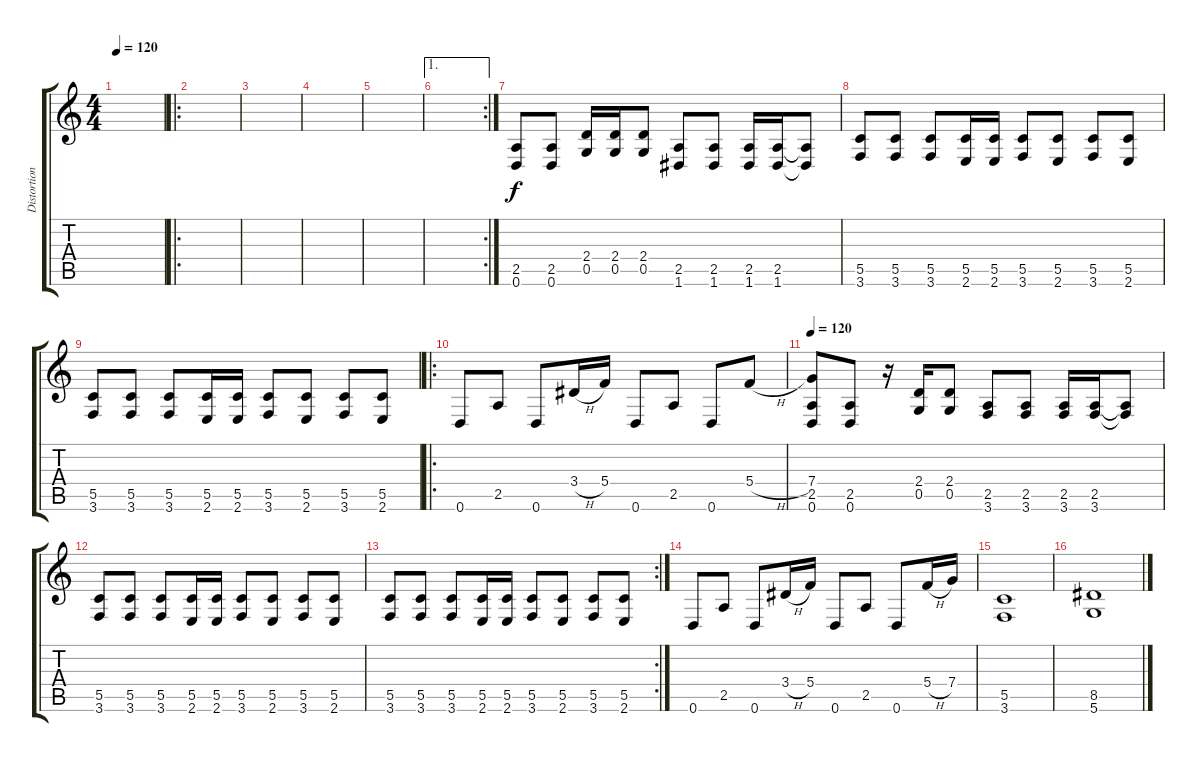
\track ("Distortion Guitar" "Distortion") {instrument distortionguitar}
\staff {score tabs}
\tuning (D4 A3 F3 C3 G2 D2) {hide}
\ts (4 4)
\tempo 120
\clef g2
\ks c
|
\ro
|
|
|
|
\ae 1
\rc 2
|
(2.5 0.6).8{instrument distortionguitar} (2.5 0.6).8 (2.4 0.5).16 (2.4 0.5).16 (2.4 0.5).8 (2.5 1.6).8 (2.5 1.6).8 (2.5 1.6).16 (2.5 1.6).16 (2.5{t} 1.6{t}).8 |
(5.5 3.6).8 (5.5 3.6).8 (5.5 3.6).8 (5.5 2.6).16 (5.5 2.6).16 (5.5 3.6).8 (5.5 2.6).8 (5.5 3.6).8 (5.5 2.6).8 |
(5.5 3.6).8 (5.5 3.6).8 (5.5 3.6).8 (5.5 2.6).16 (5.5 2.6).16 (5.5 3.6).8 (5.5 2.6).8 (5.5 3.6).8 (5.5 2.6).8 |
\ro
0.6.8 2.5.8 0.6.8 3.4{h}.16 5.4.16 0.6.8 2.5.8 0.6.8 5.4{h}.8 |
\tempo 120
(7.4 2.5 0.6).8 (2.5 0.6).8 r.16 (2.4 0.5).16 (2.4 0.5).8 (2.5 3.6).8 (2.5 3.6).8 (2.5 3.6).16 (2.5 3.6).16 (2.5{t} 3.6{t}).8 |
(5.5 3.6).8 (5.5 3.6).8 (5.5 3.6).8 (5.5 2.6).16 (5.5 2.6).16 (5.5 3.6).8 (5.5 2.6).8 (5.5 3.6).8 (5.5 2.6).8 |
\rc 2
(5.5 3.6).8 (5.5 3.6).8 (5.5 3.6).8 (5.5 2.6).16 (5.5 2.6).16 (5.5 3.6).8 (5.5 2.6).8 (5.5 3.6).8 (5.5 2.6).8 |
0.6.8 2.5.8 0.6.8 3.4{h}.16 5.4.16 0.6.8 2.5.8 0.6.8 5.4{h}.16 7.4.16 |
(5.5 3.6).1 |
(8.5 5.6).1
